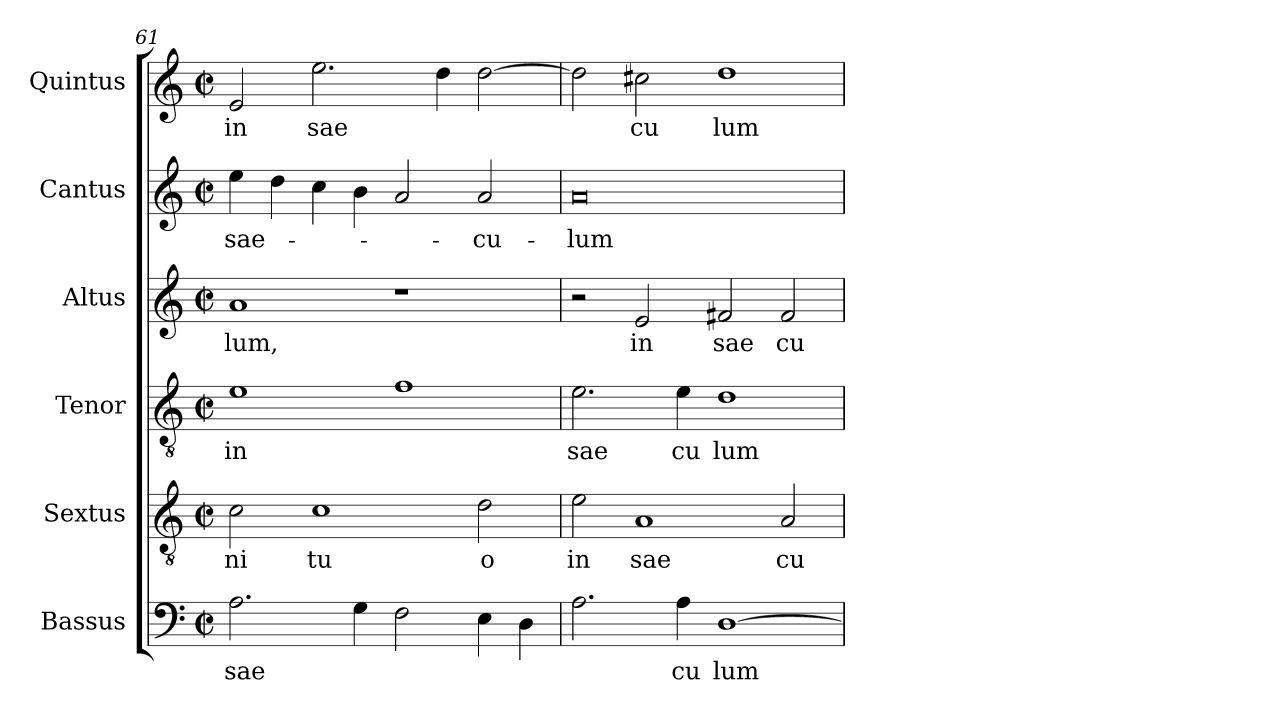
**kern	**text	**kern	**text	**kern	**text	**kern	**text	**kern	**text	**kern	**text
*part6	*part6	*part5	*part5	*part4	*part4	*part3	*part3	*part2	*part2	*part1	*part1
*staff6	*staff6	*staff5	*staff5	*staff4	*staff4	*staff3	*staff3	*staff2	*staff2	*staff1	*staff1
*I"Bassus	*	*I"Sextus	*	*I"Tenor	*	*I"Altus	*	*I"Cantus	*	*I"Quintus	*
*clefF4	*	*clefGv2	*	*clefGv2	*	*clefG2	*	*clefG2	*	*clefG2	*
*M2/2	*	*M2/2	*	*M2/2	*	*M2/2	*	*M2/2	*	*M2/2	*
*met(c|)	*	*met(c|)	*	*met(c|)	*	*met(c|)	*	*met(c|)	*	*met(c|)	*
=61	=61	=61	=61	=61	=61	=61	=61	=61	=61	=61	=61
!	!LO:LY:b	!	!LO:LY:b:cj	!	!LO:LY:b:cj	!	!LO:LY:b:cj	!	!LO:LY:b	!	!LO:LY:b:cj
2.A\	sae	2c\	ni	1e	in	1a	lum,	4ee\	sae-	2e/	in
.	.	.	.	.	.	.	.	4dd\	.	.	.
!	!	!	!LO:LY:b:cj	!	!	!	!	!	!	!	!LO:LY:b
.	.	1c	tu	.	.	.	.	4cc\	.	2.ee\	sae
4G\	.	.	.	.	.	.	.	4b\	.	.	.
2F\	.	.	.	1f	.	1r	.	2a/	.	.	.
.	.	.	.	.	.	.	.	.	.	4dd\	.
!	!	!	!LO:LY:b:cj	!	!	!	!	!	!LO:LY:b:cj	!	!
4E\	.	2d\	o	.	.	.	.	2a/	-cu-	[>2dd\	.
4D\	.	.	.	.	.	.	.	.	.	.	.
=62	=62	=62	=62	=62	=62	=62	=62	=62	=62	=62	=62
!	!	!	!LO:LY:b:cj	!	!LO:LY:b:cj	!	!	!	!LO:LY:b:cj	!	!
2.A\	.	2e\	in	2.e\	sae	2r	.	0a	-lum	2dd\]	.
!	!	!	!LO:LY:b:cj	!	!	!	!LO:LY:b:cj	!	!	!	!LO:LY:b:cj
.	.	1A	sae	.	.	2e/	in	.	.	2cc#\	cu
!	!LO:LY:b:cj	!	!	!	!LO:LY:b:cj	!	!	!	!	!	!
4A\	cu	.	.	4e\	cu	.	.	.	.	.	.
!	!LO:LY:b	!	!	!	!LO:LY:b:cj	!	!LO:LY:b:cj	!	!	!	!LO:LY:b:cj
[<1D	lum	.	.	1d	lum	2f#X/	sae	.	.	1dd	lum
!	!	!	!LO:LY:b:cj	!	!	!	!LO:LY:b:cj	!	!	!	!
.	.	2A/	cu	.	.	2f#/	cu	.	.	.	.
=	=	=	=	=	=	=	=	=	=	=	=
*-	*-	*-	*-	*-	*-	*-	*-	*-	*-	*-	*-
